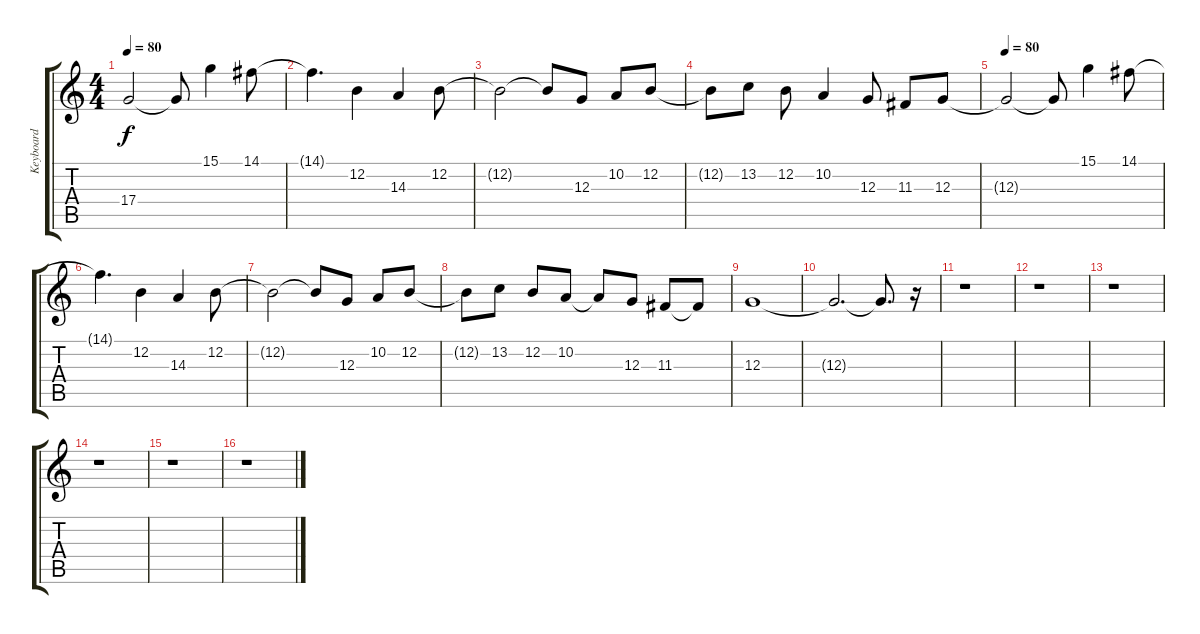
\track ("Keyboard" "Keyboard") {instrument synthvoice}
\staff {score tabs}
\tuning (E4 B3 G3 D3 A2 E2) {hide}
\ts (4 4)
\tempo 80
\clef g2
\ks c
17.4.2{dy f instrument synthvoice} 17.4{t}.8 15.1.4{volume 15} 14.1.8 |
14.1{t}.4{d} 12.2.4 14.3.4 12.2.8 |
12.2{t}.2 12.2{t}.8 12.3.8 10.2.8 12.2.8 |
12.2{t}.8 13.2.8 12.2.8 10.2.4 12.3.8 11.3.8 12.3.8 |
\tempo 80
12.3{t}.2 12.3{t}.8 15.1.4 14.1.8 |
14.1{t}.4{d} 12.2.4 14.3.4 12.2.8 |
12.2{t}.2 12.2{t}.8 12.3.8 10.2.8 12.2.8 |
12.2{t}.8 13.2.8 12.2.8 10.2.8 10.2{t}.8 12.3.8 11.3.8 11.3{t}.8 |
12.3.1 |
12.3{t}.2{d} 12.3{t}.8{d} r.16 |
r.1 |
r.1 |
r.1 |
r.1 |
r.1 |
r.1
